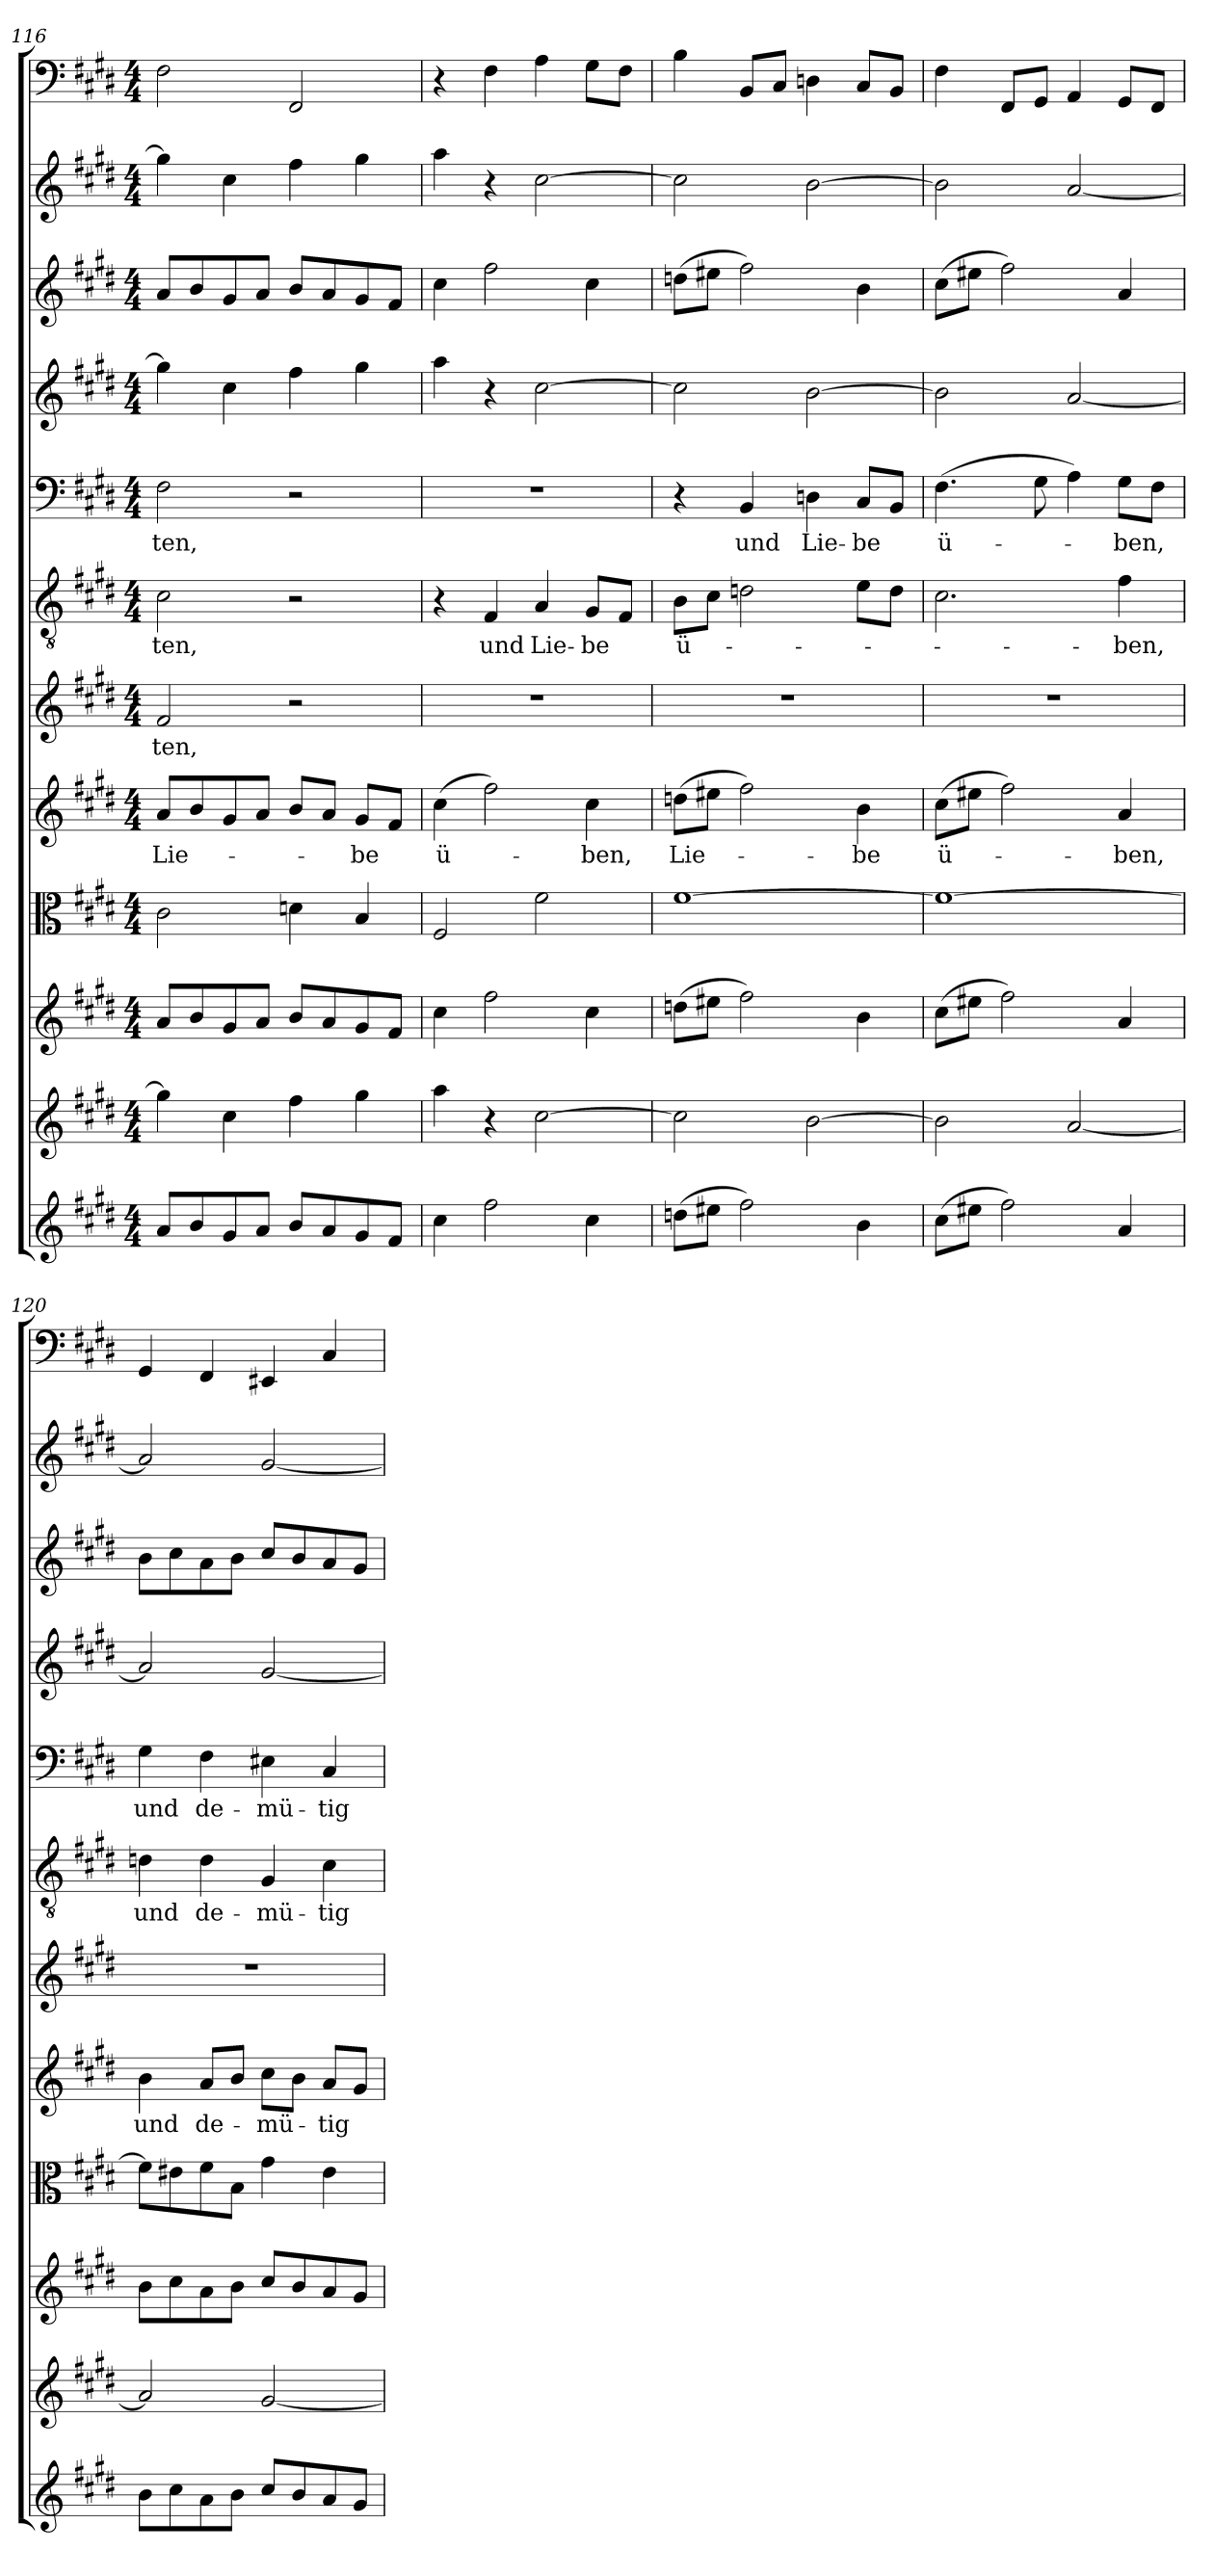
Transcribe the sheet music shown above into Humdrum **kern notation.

**kern	**kern	**kern	**kern	**kern	**text	**kern	**text	**kern	**text	**kern	**text	**kern	**kern	**kern	**kern
*part12	*part11	*part10	*part9	*part8	*part8	*part7	*part7	*part6	*part6	*part5	*part5	*part4	*part3	*part2	*part1
*staff12	*staff11	*staff10	*staff9	*staff8	*staff8	*staff7	*staff7	*staff6	*staff6	*staff5	*staff5	*staff4	*staff3	*staff2	*staff1
*clefG2	*clefG2	*clefG2	*clefC3	*clefG2	*	*clefG2	*	*clefGv2	*	*clefF4	*	*clefG2	*clefG2	*clefG2	*clefF4
*k[f#c#g#d#]	*k[f#c#g#d#]	*k[f#c#g#d#]	*k[f#c#g#d#]	*k[f#c#g#d#]	*	*k[f#c#g#d#]	*	*k[f#c#g#d#]	*	*k[f#c#g#d#]	*	*k[f#c#g#d#]	*k[f#c#g#d#]	*k[f#c#g#d#]	*k[f#c#g#d#]
*E:	*E:	*E:	*E:	*E:	*	*E:	*	*E:	*	*E:	*	*E:	*E:	*E:	*E:
*M4/4	*M4/4	*M4/4	*M4/4	*M4/4	*	*M4/4	*	*M4/4	*	*M4/4	*	*M4/4	*M4/4	*M4/4	*M4/4
=116	=116	=116	=116	=116	=116	=116	=116	=116	=116	=116	=116	=116	=116	=116	=116
8a/L	4gg#\]	8a/L	2c#\	8a/L	Lie-	2f#/	-ten,	2c#\	-ten,	2F#\	-ten,	4gg#\]	8a/L	4gg#\]	2F#\
8b/	.	8b/	.	8b/	.	.	.	.	.	.	.	.	8b/	.	.
8g#/	4cc#\	8g#/	.	8g#/	.	.	.	.	.	.	.	4cc#\	8g#/	4cc#\	.
8a/J	.	8a/J	.	8a/J	.	.	.	.	.	.	.	.	8a/J	.	.
8b/L	4ff#\	8b/L	4dn\	8b/L	.	2r	.	2r	.	2r	.	4ff#\	8b/L	4ff#\	2FF#/
8a/	.	8a/	.	8a/J	.	.	.	.	.	.	.	.	8a/	.	.
8g#/	4gg#\	8g#/	4B/	8g#/L	-be	.	.	.	.	.	.	4gg#\	8g#/	4gg#\	.
8f#/J	.	8f#/J	.	8f#/J	.	.	.	.	.	.	.	.	8f#/J	.	.
=117	=117	=117	=117	=117	=117	=117	=117	=117	=117	=117	=117	=117	=117	=117	=117
4cc#\	4aa\	4cc#\	2F#/	(4cc#\	ü-	1r	.	4r	.	1r	.	4aa\	4cc#\	4aa\	4r
2ff#\	4r	2ff#\	.	2ff#\)	.	.	.	4F#/	und	.	.	4r	2ff#\	4r	4F#\
.	[2cc#\	.	2f#\	.	.	.	.	4A/	Lie-	.	.	[2cc#\	.	[2cc#\	4A\
4cc#\	.	4cc#\	.	4cc#\	-ben,	.	.	8G#/L	-be	.	.	.	4cc#\	.	8G#\L
.	.	.	.	.	.	.	.	8F#/J	.	.	.	.	.	.	8F#\J
=118	=118	=118	=118	=118	=118	=118	=118	=118	=118	=118	=118	=118	=118	=118	=118
(8ddn\L	2cc#\]	(8ddn\L	[1f#\	(8ddn\L	Lie-	1r	.	8B\L	ü-	4r	.	2cc#\]	(8ddn\L	2cc#\]	4B\
8ee#X\J	.	8ee#X\J	.	8ee#X\J	.	.	.	8c#\J	.	.	.	.	8ee#X\J	.	.
2ff#\)	.	2ff#\)	.	2ff#\)	.	.	.	2dn\	.	4BB/	und	.	2ff#\)	.	8BB/L
.	.	.	.	.	.	.	.	.	.	.	.	.	.	.	8C#/J
.	[2b\	.	.	.	.	.	.	.	.	4Dn\	Lie-	[2b\	.	[2b\	4Dn\
4b\	.	4b\	.	4b\	-be	.	.	8e\L	.	8C#/L	-be	.	4b\	.	8C#/L
.	.	.	.	.	.	.	.	8d\J	.	8BB/J	.	.	.	.	8BB/J
=119	=119	=119	=119	=119	=119	=119	=119	=119	=119	=119	=119	=119	=119	=119	=119
(8cc#\L	2b\]	(8cc#\L	1f#\_	(8cc#\L	ü-	1r	.	2.c#\	.	(4.F#\	ü-	2b\]	(8cc#\L	2b\]	4F#\
8ee#X\J	.	8ee#X\J	.	8ee#X\J	.	.	.	.	.	.	.	.	8ee#X\J	.	.
2ff#\)	.	2ff#\)	.	2ff#\)	.	.	.	.	.	.	.	.	2ff#\)	.	8FF#/L
.	.	.	.	.	.	.	.	.	.	8G#\	.	.	.	.	8GG#/J
.	[2a/	.	.	.	.	.	.	.	.	4A\)	.	[2a/	.	[2a/	4AA/
4a/	.	4a/	.	4a/	-ben,	.	.	4f#\	-ben,	8G#\L	-ben,	.	4a/	.	8GG#/L
.	.	.	.	.	.	.	.	.	.	8F#\J	.	.	.	.	8FF#/J
=120	=120	=120	=120	=120	=120	=120	=120	=120	=120	=120	=120	=120	=120	=120	=120
8b\L	2a/]	8b\L	8f#\L]	4b\	und	1r	.	4dn\	und	4G#\	und	2a/]	8b\L	2a/]	4GG#/
8cc#\	.	8cc#\	8e#X\	.	.	.	.	.	.	.	.	.	8cc#\	.	.
8a\	.	8a\	8f#\	8a/L	de-	.	.	4d\	de-	4F#\	de-	.	8a\	.	4FF#/
8b\J	.	8b\J	8B\J	8b/J	.	.	.	.	.	.	.	.	8b\J	.	.
8cc#/L	[2g#/	8cc#/L	4g#\	8cc#\L	-mü-	.	.	4G#/	-mü-	4E#X\	-mü-	[2g#/	8cc#/L	[2g#/	4EE#X/
8b/	.	8b/	.	8b\J	.	.	.	.	.	.	.	.	8b/	.	.
8a/	.	8a/	4e#\	8a/L	-tig	.	.	4c#\	-tig	4C#/	-tig	.	8a/	.	4C#/
8g#/J	.	8g#/J	.	8g#/J	.	.	.	.	.	.	.	.	8g#/J	.	.
=	=	=	=	=	=	=	=	=	=	=	=	=	=	=	=
*-	*-	*-	*-	*-	*-	*-	*-	*-	*-	*-	*-	*-	*-	*-	*-
